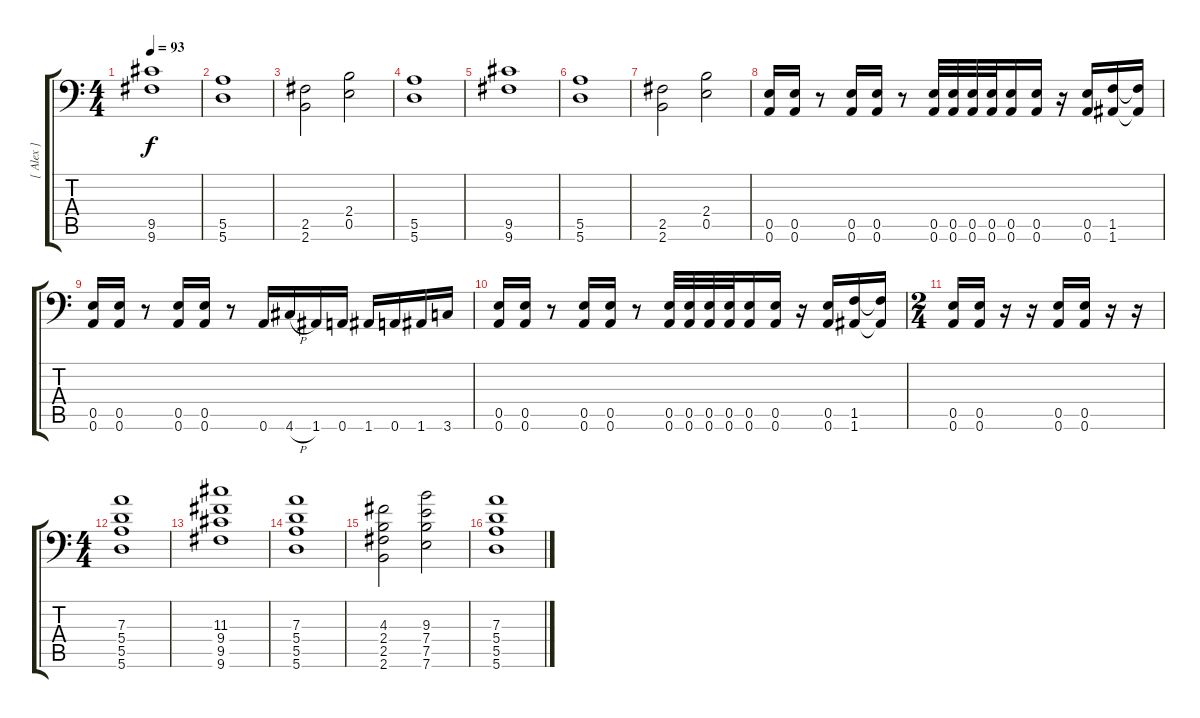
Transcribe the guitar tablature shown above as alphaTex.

\track ("[ Alex ]" "[ Alex ]") {instrument overdrivenguitar}
\staff {score tabs}
\tuning (B3 Gb3 D3 A2 E2 A1) {hide}
\ts (4 4)
\tempo 93
\clef f4
\ks c
(9.5 9.6).1{dy f} |
(5.5 5.6).1 |
(2.5 2.6).2 (2.4 0.5).2 |
(5.5 5.6).1 |
(9.5 9.6).1 |
(5.5 5.6).1 |
(2.5 2.6).2 (2.4 0.5).2 |
(0.5 0.6).16 (0.5 0.6).16 r.8 (0.5 0.6).16 (0.5 0.6).16 r.8 (0.5 0.6).32 (0.5 0.6).32 (0.5 0.6).32 (0.5 0.6).32 (0.5 0.6).16 (0.5 0.6).16 r.16 (0.5 0.6).16 (1.5 1.6).16 (1.5{t} 1.6{t}).16 |
(0.5 0.6).16 (0.5 0.6).16 r.8 (0.5 0.6).16 (0.5 0.6).16 r.8 0.6.16 4.6{h}.16 1.6.16 0.6.16 1.6.16 0.6.16 1.6.16 3.6.16 |
(0.5 0.6).16 (0.5 0.6).16 r.8 (0.5 0.6).16 (0.5 0.6).16 r.8 (0.5 0.6).32 (0.5 0.6).32 (0.5 0.6).32 (0.5 0.6).32 (0.5 0.6).16 (0.5 0.6).16 r.16 (0.5 0.6).16 (1.5 1.6).16 (1.5{t} 1.6{t}).16 |
\ts (2 4)
(0.5 0.6).16 (0.5 0.6).16 r.16 r.16 (0.5 0.6).16 (0.5 0.6).16 r.16 r.16 |
\ts (4 4)
(7.3 5.4 5.5 5.6).1 |
(11.3 9.4 9.5 9.6).1 |
(7.3 5.4 5.5 5.6).1 |
(4.3 2.4 2.5 2.6).2 (9.3 7.4 7.5 7.6).2 |
(7.3 5.4 5.5 5.6).1
